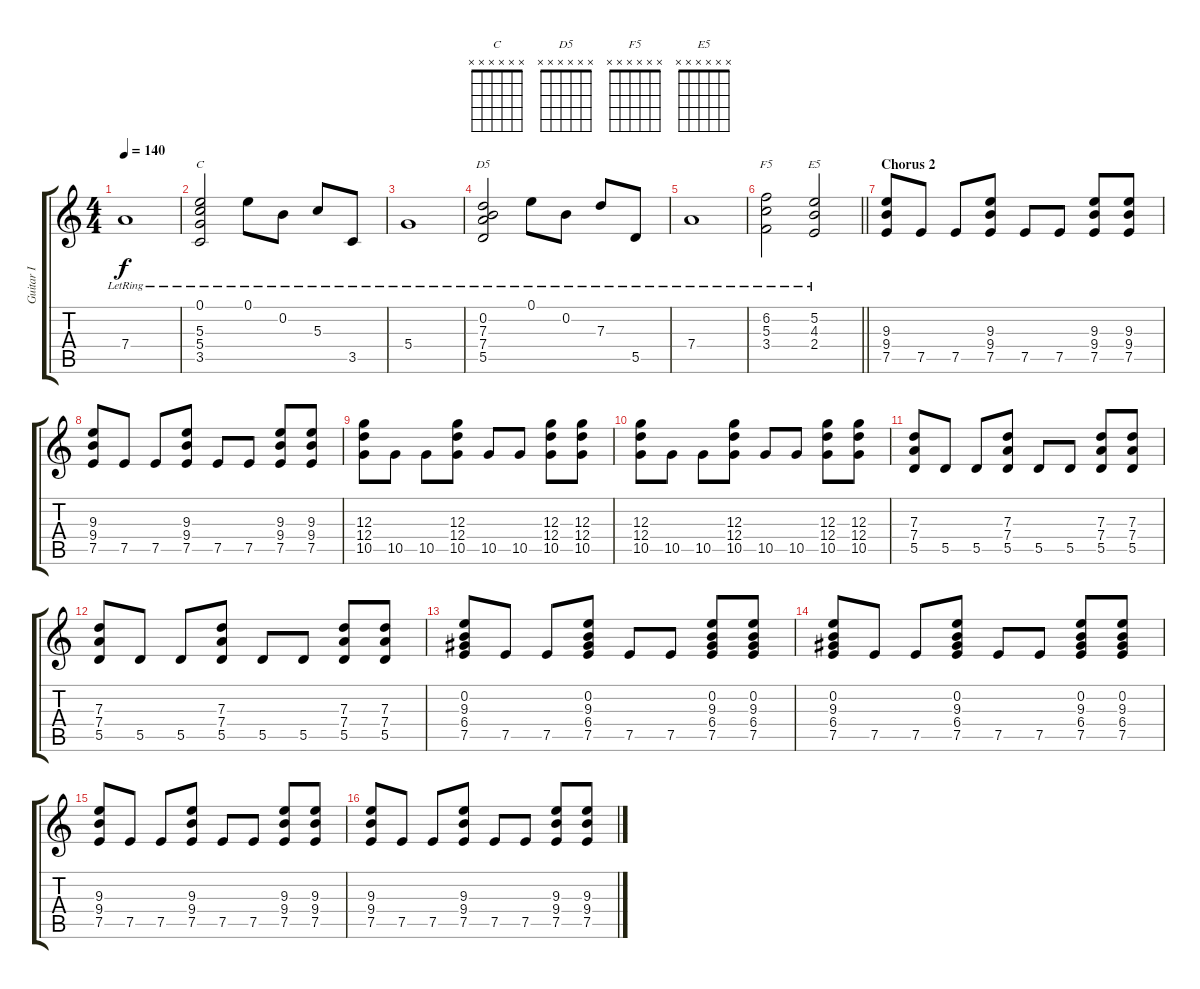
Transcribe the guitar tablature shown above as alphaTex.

\track ("Guitar I" "Guitar I") {instrument overdrivenguitar}
\staff {score tabs}
\tuning (E4 B3 G3 D3 A2 E2) {hide}
\chord ("C" x x x x x x)
\chord ("D5" x x x x x x)
\chord ("F5" x x x x x x)
\chord ("E5" x x x x x x)
\ts (4 4)
\tempo 140
\clef g2
\ks c
7.4{lr}.1{dy f} |
(0.1{lr} 5.3{lr} 5.4{lr} 3.5{lr}).2{ch "C"} 0.1{lr}.8 0.2{lr}.8 5.3{lr}.8 3.5{lr}.8 |
5.4{lr}.1 |
(0.2 7.3{lr} 7.4{lr} 5.5{lr}).2{ch "D5"} 0.1{lr}.8 0.2{lr}.8 7.3{lr}.8 5.5{lr}.8 |
7.4{lr}.1 |
\barLineRight lightlight
(6.2{lr} 5.3{lr} 3.4{lr}).2{ch "F5"} (5.2{lr} 4.3{lr} 2.4{lr}).2{ch "E5"} |
\section ("" "Chorus 2")
(9.3 9.4 7.5).8 7.5.8 7.5.8 (9.3 9.4 7.5).8 7.5.8 7.5.8 (9.3 9.4 7.5).8 (9.3 9.4 7.5).8 |
(9.3 9.4 7.5).8 7.5.8 7.5.8 (9.3 9.4 7.5).8 7.5.8 7.5.8 (9.3 9.4 7.5).8 (9.3 9.4 7.5).8 |
(12.3 12.4 10.5).8 10.5.8 10.5.8 (12.3 12.4 10.5).8 10.5.8 10.5.8 (12.3 12.4 10.5).8 (12.3 12.4 10.5).8 |
(12.3 12.4 10.5).8 10.5.8 10.5.8 (12.3 12.4 10.5).8 10.5.8 10.5.8 (12.3 12.4 10.5).8 (12.3 12.4 10.5).8 |
(7.3 7.4 5.5).8 5.5.8 5.5.8 (7.3 7.4 5.5).8 5.5.8 5.5.8 (7.3 7.4 5.5).8 (7.3 7.4 5.5).8 |
(7.3 7.4 5.5).8 5.5.8 5.5.8 (7.3 7.4 5.5).8 5.5.8 5.5.8 (7.3 7.4 5.5).8 (7.3 7.4 5.5).8 |
(0.2 9.3 6.4 7.5).8 7.5.8 7.5.8 (0.2 9.3 6.4 7.5).8 7.5.8 7.5.8 (0.2 9.3 6.4 7.5).8 (0.2 9.3 6.4 7.5).8 |
(0.2 9.3 6.4 7.5).8 7.5.8 7.5.8 (0.2 9.3 6.4 7.5).8 7.5.8 7.5.8 (0.2 9.3 6.4 7.5).8 (0.2 9.3 6.4 7.5).8 |
(9.3 9.4 7.5).8 7.5.8 7.5.8 (9.3 9.4 7.5).8 7.5.8 7.5.8 (9.3 9.4 7.5).8 (9.3 9.4 7.5).8 |
(9.3 9.4 7.5).8 7.5.8 7.5.8 (9.3 9.4 7.5).8 7.5.8 7.5.8 (9.3 9.4 7.5).8 (9.3 9.4 7.5).8
